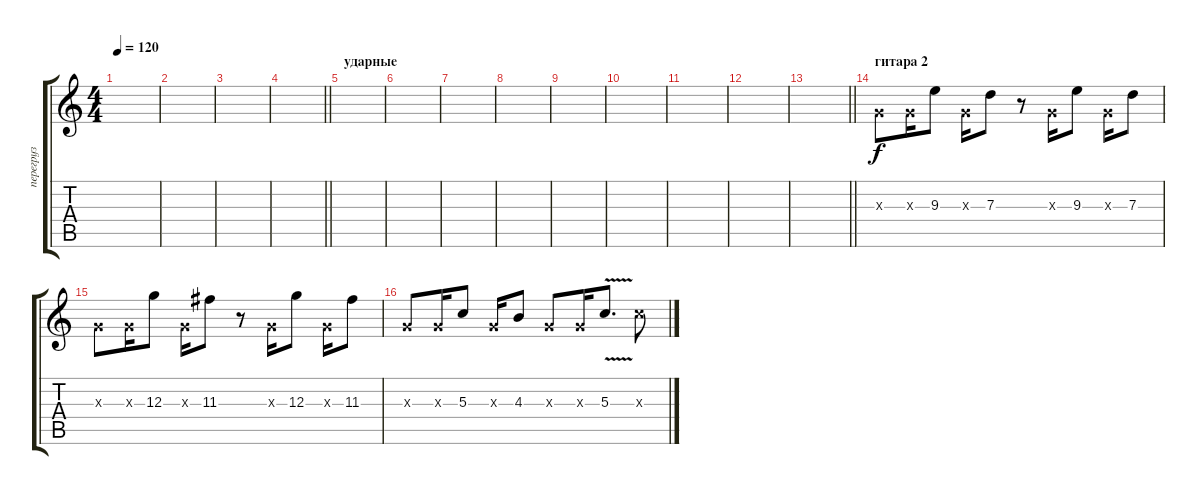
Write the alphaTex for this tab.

\track ("перегруз" "перегруз") {instrument overdrivenguitar}
\staff {score tabs}
\tuning (E4 B3 G3 D3 A2 E2) {hide}
\ts (4 4)
\tempo 120
\clef g2
\ks c
|
|
|
\barLineRight lightlight
|
\section ("" "ударные")
|
|
|
|
|
|
|
|
\barLineRight lightlight
|
\section ("" "гитара 2")
0.3{x}.8 0.3{x}.16 9.3.8 0.3{x}.16 7.3.8 r.8 0.3{x}.16 9.3.8 0.3{x}.16 7.3.8 |
0.3{x}.8 0.3{x}.16 12.3.8 0.3{x}.16 11.3.8 r.8 0.3{x}.16 12.3.8 0.3{x}.16 11.3.8 |
0.3{x}.8 0.3{x}.16 5.3.8 0.3{x}.16 4.3.8 0.3{x}.8 0.3{x}.16 5.3{v}.8{d} 5.3{x}.8
